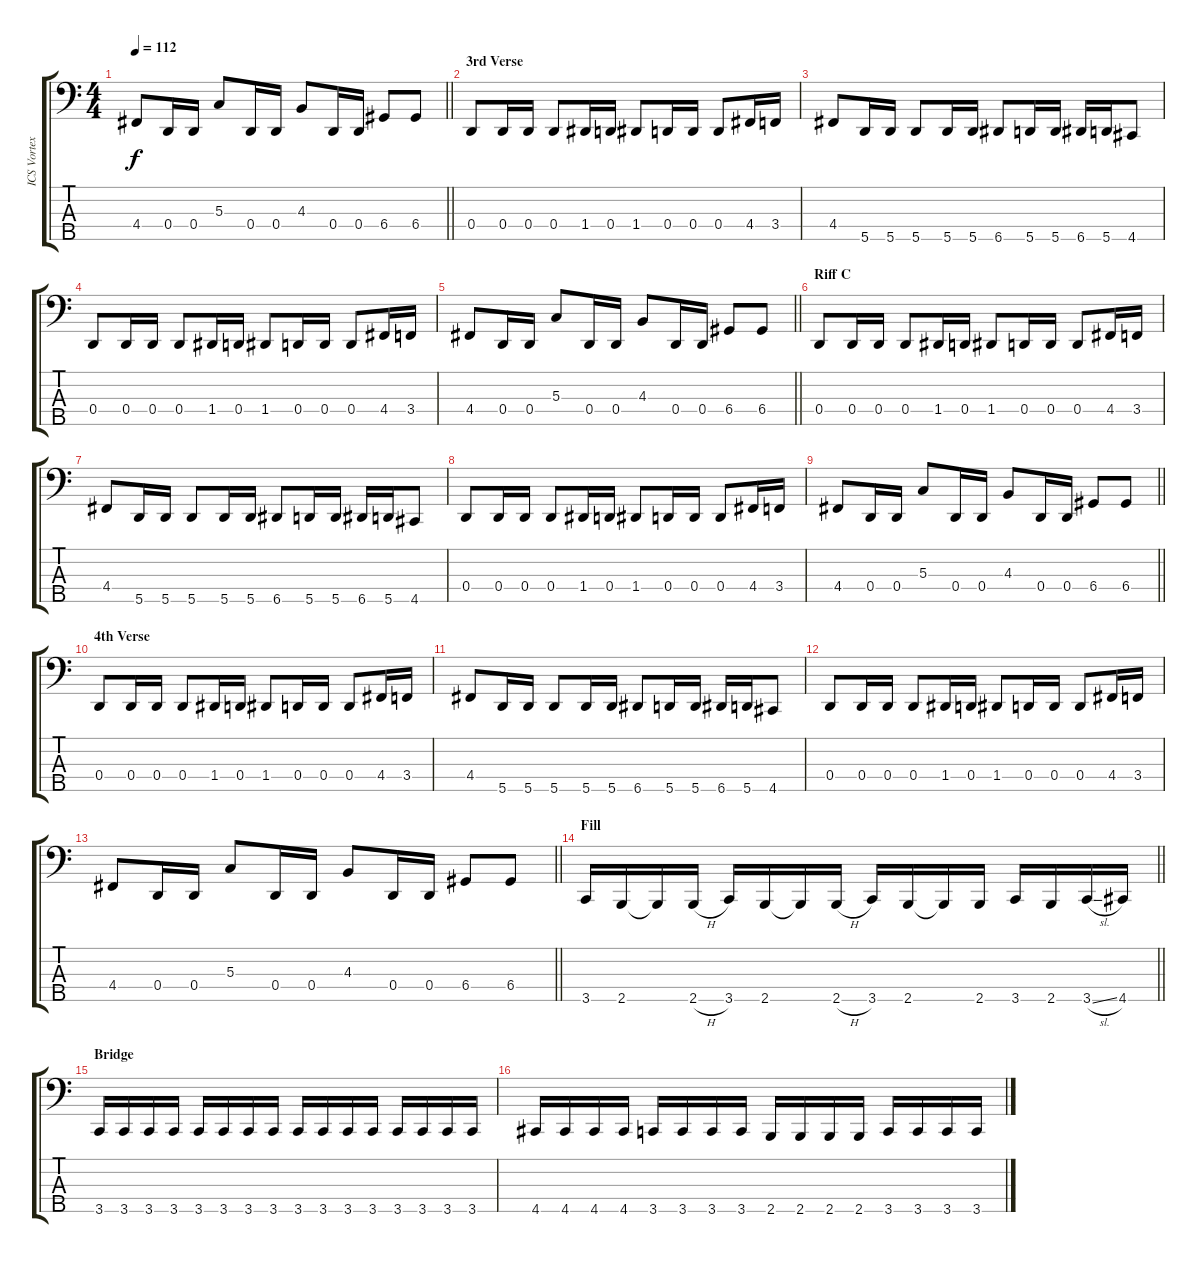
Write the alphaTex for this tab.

\track ("ICS Vortex" "ICS Vortex") {instrument electricbassfinger}
\staff {score tabs}
\tuning (F2 C2 G1 D1 A0) {hide}
\ts (4 4)
\tempo 112
\clef f4
\barLineRight lightlight
\ks c
4.4.8{dy f} 0.4.16 0.4.16 5.3.8 0.4.16 0.4.16 4.3.8 0.4.16 0.4.16 6.4.8 6.4.8 |
\section ("" "3rd Verse")
0.4.8 0.4.16 0.4.16 0.4.8 1.4.16 0.4.16 1.4.8 0.4.16 0.4.16 0.4.8 4.4.16 3.4.16 |
4.4.8 5.5.16 5.5.16 5.5.8 5.5.16 5.5.16 6.5.8 5.5.16 5.5.16 6.5.16 5.5.16 4.5.8 |
0.4.8 0.4.16 0.4.16 0.4.8 1.4.16 0.4.16 1.4.8 0.4.16 0.4.16 0.4.8 4.4.16 3.4.16 |
\barLineRight lightlight
4.4.8 0.4.16 0.4.16 5.3.8 0.4.16 0.4.16 4.3.8 0.4.16 0.4.16 6.4.8 6.4.8 |
\section ("" "Riff C")
0.4.8 0.4.16 0.4.16 0.4.8 1.4.16 0.4.16 1.4.8 0.4.16 0.4.16 0.4.8 4.4.16 3.4.16 |
4.4.8 5.5.16 5.5.16 5.5.8 5.5.16 5.5.16 6.5.8 5.5.16 5.5.16 6.5.16 5.5.16 4.5.8 |
0.4.8 0.4.16 0.4.16 0.4.8 1.4.16 0.4.16 1.4.8 0.4.16 0.4.16 0.4.8 4.4.16 3.4.16 |
\barLineRight lightlight
4.4.8 0.4.16 0.4.16 5.3.8 0.4.16 0.4.16 4.3.8 0.4.16 0.4.16 6.4.8 6.4.8 |
\section ("" "4th Verse")
0.4.8 0.4.16 0.4.16 0.4.8 1.4.16 0.4.16 1.4.8 0.4.16 0.4.16 0.4.8 4.4.16 3.4.16 |
4.4.8 5.5.16 5.5.16 5.5.8 5.5.16 5.5.16 6.5.8 5.5.16 5.5.16 6.5.16 5.5.16 4.5.8 |
0.4.8 0.4.16 0.4.16 0.4.8 1.4.16 0.4.16 1.4.8 0.4.16 0.4.16 0.4.8 4.4.16 3.4.16 |
\barLineRight lightlight
4.4.8 0.4.16 0.4.16 5.3.8 0.4.16 0.4.16 4.3.8 0.4.16 0.4.16 6.4.8 6.4.8 |
\section ("" "Fill")
\barLineRight lightlight
3.5.16 2.5.16 2.5{t}.16 2.5{h}.16 3.5.16 2.5.16 2.5{t}.16 2.5{h}.16 3.5.16 2.5.16 2.5{t}.16 2.5.16 3.5.16 2.5.16 3.5{sl}.16 4.5.16 |
\section ("" "Bridge")
3.5.16 3.5.16 3.5.16 3.5.16 3.5.16 3.5.16 3.5.16 3.5.16 3.5.16 3.5.16 3.5.16 3.5.16 3.5.16 3.5.16 3.5.16 3.5.16 |
4.5.16 4.5.16 4.5.16 4.5.16 3.5.16 3.5.16 3.5.16 3.5.16 2.5.16 2.5.16 2.5.16 2.5.16 3.5.16 3.5.16 3.5.16 3.5.16
